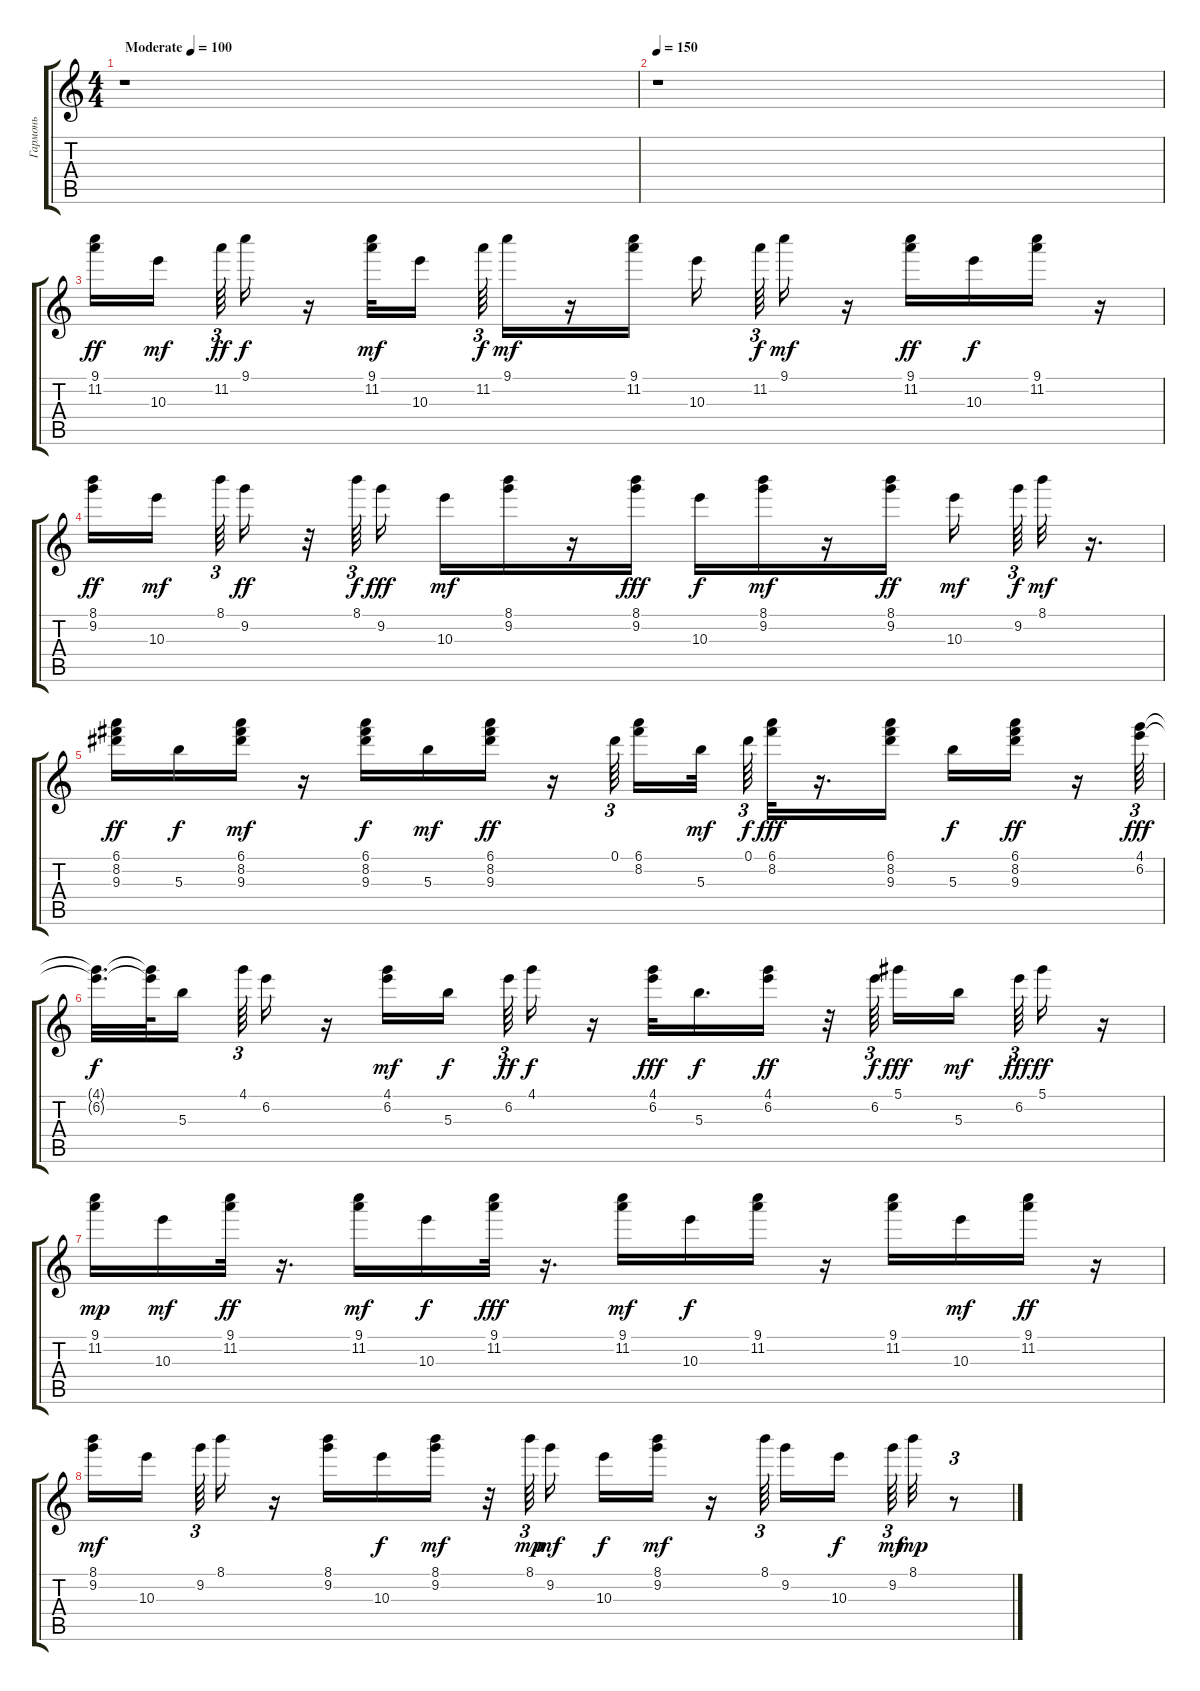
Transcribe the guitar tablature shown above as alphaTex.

\track ("Гармонь" "Гармонь") {instrument acousticguitarnylon}
\staff {score tabs}
\tuning (Eb5 Bb4 Gb4 Db4 Ab3 Eb3) {hide}
\ts (4 4)
\tempo (100 "Moderate")
\clef g2
\ks c
r.1{dy ff instrument acousticguitarnylon} |
\tempo 150
r.1 |
(9.1 11.2).16 10.3.16{dy mf beam splitsecondary} 11.2.64{tu (3 2) dy ff} 9.1.16{dy f} r.16 (9.1 11.2).32{dy mf} 10.3.16{beam splitsecondary} 11.2.64{tu (3 2) dy f} 9.1.16{dy mf} r.16 (9.1 11.2).16 10.3.16{beam splitsecondary} 11.2.64{tu (3 2) dy f} 9.1.16{dy mf} r.16 (9.1 11.2).16{dy ff} 10.3.16{dy f} (9.1 11.2).16 r.16 |
(8.1 9.2).16{dy ff} 10.3.16{dy mf beam splitsecondary} 8.1.64{tu (3 2)} 9.2.16{dy ff} r.32 8.1.64{tu (3 2) dy f} 9.2.16{dy fff} 10.3.16{dy mf} (8.1 9.2).16 r.16 (8.1 9.2).16{dy fff} 10.3.16{dy f} (8.1 9.2).16{dy mf} r.16 (8.1 9.2).16{dy ff} 10.3.16{dy mf beam splitsecondary} 9.2.64{tu (3 2) dy f} 8.1.32{dy mf} r.16{d} |
(6.1 8.2 9.3).16{dy ff} 5.3.16{dy f} (6.1 8.2 9.3).16{dy mf} r.16 (6.1 8.2 9.3).16{dy f} 5.3.16{dy mf} (6.1 8.2 9.3).16{dy ff} r.16 0.1.64{tu (3 2) beam splitsecondary} (6.1 8.2).16 5.3.32{dy mf beam splitsecondary} 0.1.64{tu (3 2) dy f} (6.1 8.2).32{dy fff} r.16{d} (6.1 8.2 9.3).16 5.3.16{dy f} (6.1 8.2 9.3).16{dy ff} r.16 (4.1 6.2).64{tu (3 2) dy fff} |
(4.1{t} 6.2{t}).32{d dy f} (4.1{t} 6.2{t}).64 5.3.16{beam splitsecondary} 4.1.64{tu (3 2)} 6.2.16 r.16 (4.1 6.2).16{dy mf} 5.3.16{dy f beam splitsecondary} 6.2.64{tu (3 2) dy ff} 4.1.16{dy f} r.16 (4.1 6.2).32{dy fff} 5.3.16{d dy f} (4.1 6.2).16{dy ff} r.32 6.2.64{tu (3 2) dy f} 5.1.16{dy fff} 5.3.16{dy mf beam splitsecondary} 6.2.64{tu (3 2) dy fff} 5.1.16{dy ff} r.16 |
(9.1 11.2).16{dy mp} 10.3.16{dy mf} (9.1 11.2).32{dy ff} r.16{d} (9.1 11.2).16{dy mf} 10.3.16{dy f} (9.1 11.2).32{dy fff} r.16{d} (9.1 11.2).16{dy mf} 10.3.16{dy f} (9.1 11.2).16 r.16 (9.1 11.2).16 10.3.16{dy mf} (9.1 11.2).16{dy ff} r.16 |
(8.1 9.2).16{dy mf} 10.3.16{beam splitsecondary} 9.2.64{tu (3 2)} 8.1.16 r.16 (8.1 9.2).16 10.3.16{dy f} (8.1 9.2).16{dy mf} r.32 8.1.64{tu (3 2) dy mp} 9.2.16{dy mf} 10.3.16{dy f} (8.1 9.2).16{dy mf} r.16 8.1.64{tu (3 2)} 9.2.16 10.3.16{dy f beam splitsecondary} 9.2.64{tu (3 2) dy mf} 8.1.32{dy mp} r.8{tu (3 2)}
